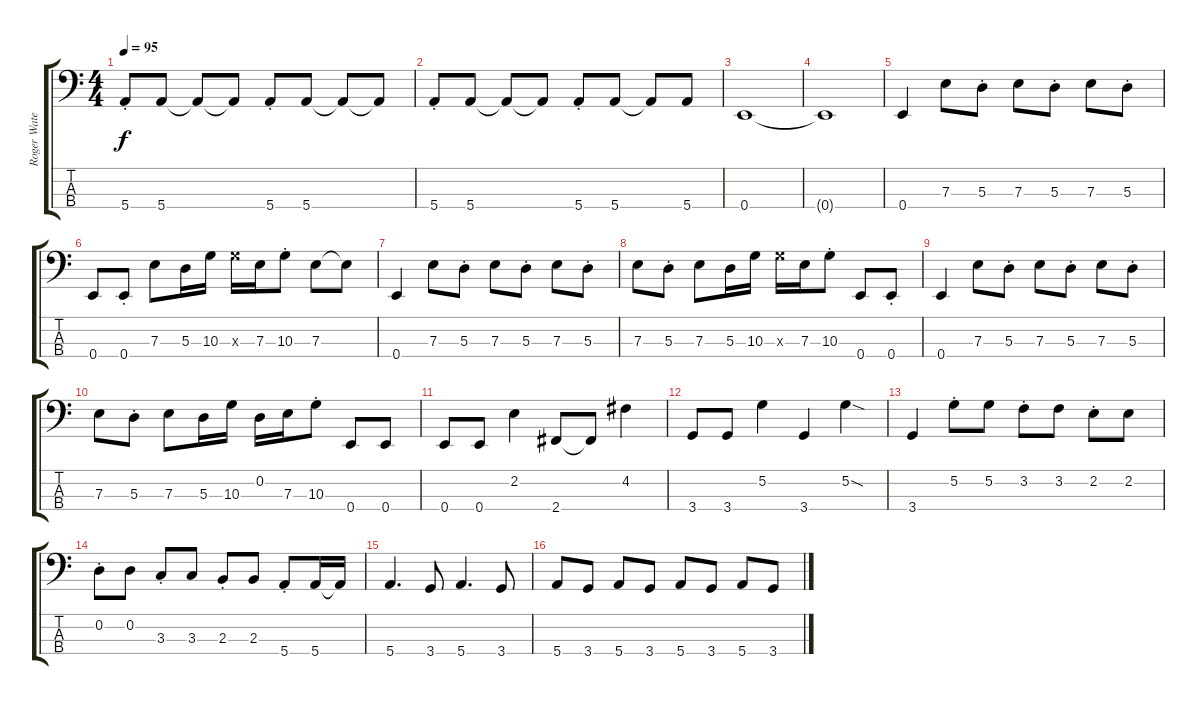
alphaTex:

\track ("Roger Waters" "Roger Wate") {instrument electricbasspick}
\staff {score tabs}
\tuning (G2 D2 A1 E1) {hide}
\ts (4 4)
\tempo 95
\clef f4
\ks c
5.4{st}.8{dy f} 5.4.8 5.4{t}.8 5.4{t}.8 5.4{st}.8 5.4.8 5.4{t}.8 5.4{t}.8 |
5.4{st}.8 5.4.8 5.4{t}.8 5.4{t}.8 5.4{st}.8 5.4.8 5.4{t}.8 5.4.8 |
0.4.1 |
0.4{t}.1 |
0.4.4 7.3.8 5.3{st}.8 7.3.8 5.3{st}.8 7.3.8 5.3{st}.8 |
0.4.8 0.4{st}.8 7.3.8 5.3.16 10.3.16 10.3{x}.16 7.3.16 10.3{st}.8 7.3.8 7.3{t}.8 |
0.4.4 7.3.8 5.3{st}.8 7.3.8 5.3{st}.8 7.3.8 5.3{st}.8 |
7.3.8 5.3{st}.8 7.3.8 5.3.16 10.3.16 10.3{x}.16 7.3.16 10.3{st}.8 0.4.8 0.4{st}.8 |
0.4.4 7.3.8 5.3{st}.8 7.3.8 5.3{st}.8 7.3.8 5.3{st}.8 |
7.3.8 5.3{st}.8 7.3.8 5.3.16 10.3.16 0.2.16 7.3.16 10.3{st}.8 0.4.8 0.4.8 |
0.4.8 0.4.8 2.2.4 2.4.8 2.4{t}.8 4.2.4 |
3.4.8 3.4.8 5.2.4 3.4.4 5.2{sod}.4 |
3.4.4 5.2{st}.8 5.2.8 3.2{st}.8 3.2.8 2.2{st}.8 2.2.8 |
0.2{st}.8 0.2.8 3.3{st}.8 3.3.8 2.3{st}.8 2.3.8 5.4{st}.8 5.4.16 5.4{t}.16 |
5.4.4{d} 3.4.8 5.4.4{d} 3.4.8 |
5.4.8 3.4.8 5.4.8 3.4.8 5.4.8 3.4.8 5.4.8 3.4.8
